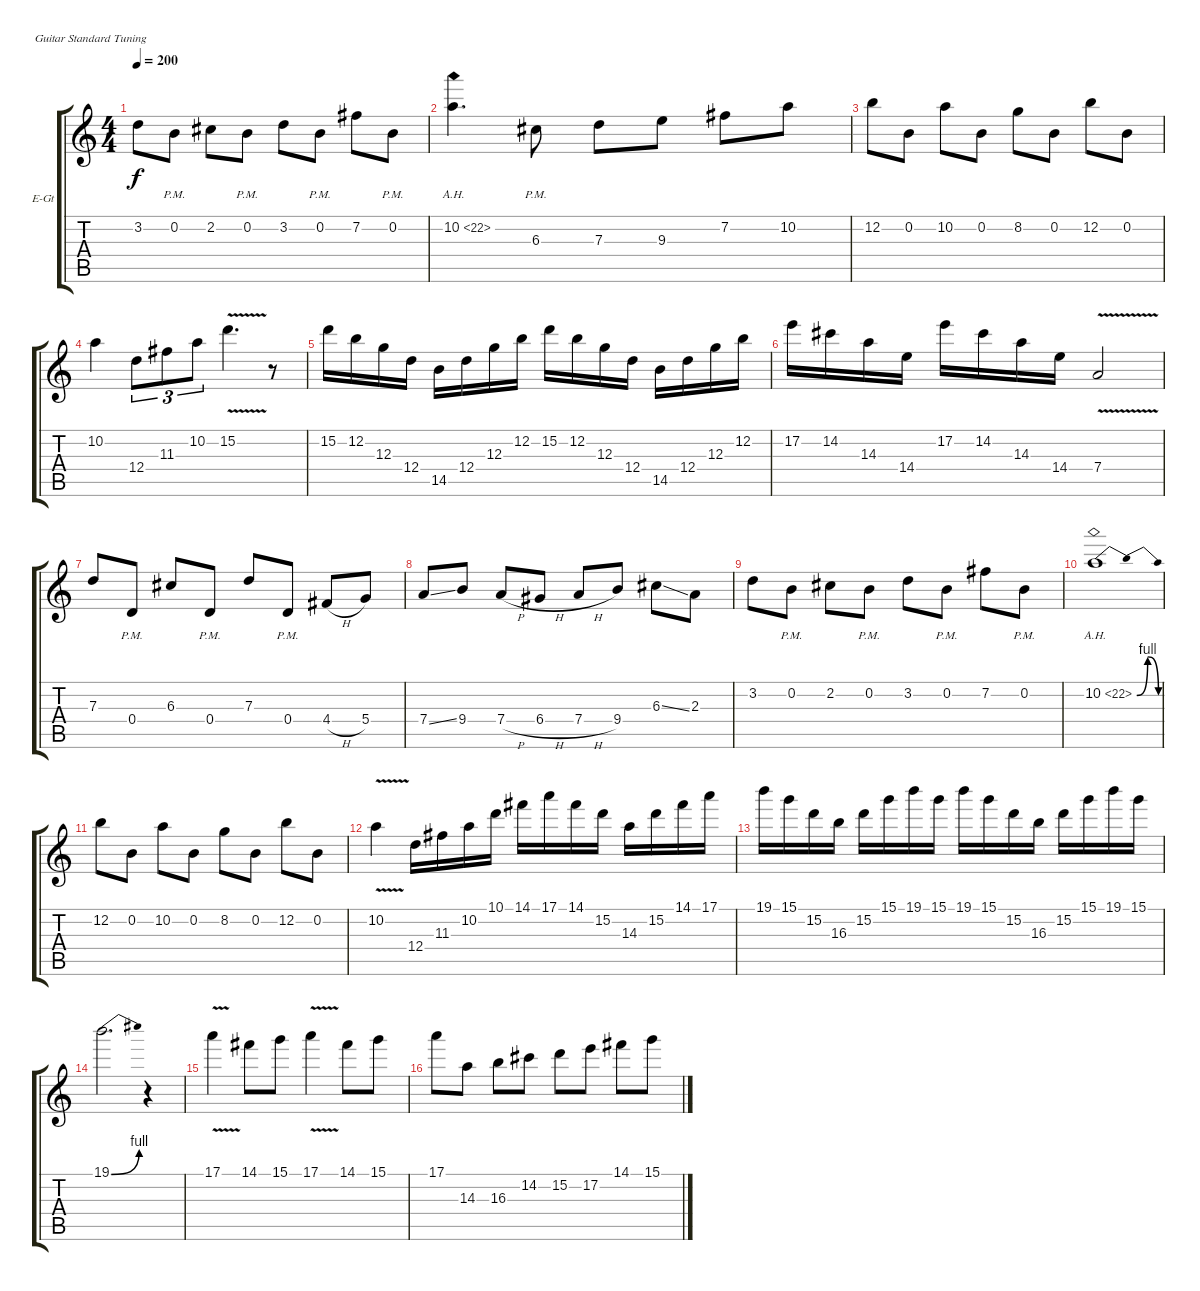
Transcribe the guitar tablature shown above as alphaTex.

\bracketExtendMode groupsimilarinstruments
\firstSystemTrackNameOrientation horizontal
\otherSystemsTrackNameOrientation horizontal
\track ("Guitarra Solist." "E-Gt") {instrument overdrivenguitar}
\staff {score tabs}
\tuning (E4 B3 G3 D3 A2 E2)
\ts (4 4)
\tempo 200
\clef g2
\ks c
3.2.8{dy f} 0.2{pm}.8 2.2.8 0.2{pm}.8 3.2.8 0.2{pm}.8 7.2.8 0.2{pm}.8 |
10.2{ah 12}.4{d} 6.3{pm}.8 7.3.8 9.3.8 7.2.8 10.2.8 |
12.2.8 0.2.8 10.2.8 0.2.8 8.2.8 0.2.8 12.2.8 0.2.8 |
10.2.4 12.4.8{tu (3 2)} 11.3.8{tu (3 2)} 10.2.8{tu (3 2)} 15.2{v}.4{d} r.8 |
15.2.16 12.2.16 12.3.16 12.4.16 14.5.16 12.4.16 12.3.16 12.2.16 15.2.16 12.2.16 12.3.16 12.4.16 14.5.16 12.4.16 12.3.16 12.2.16 |
17.2.16 14.2.16 14.3.16 14.4.16 17.2.16 14.2.16 14.3.16 14.4.16 7.4{v}.2 |
7.3.8 0.4{pm}.8 6.3.8 0.4{pm}.8 7.3.8 0.4{pm}.8 4.4{h}.8 5.4.8 |
7.4{ss}.8 9.4.8 7.4{h}.8 6.4{h}.8 7.4{h}.8 9.4.8 6.3{ss}.8 2.3.8 |
3.2.8 0.2{pm}.8 2.2.8 0.2{pm}.8 3.2.8 0.2{pm}.8 7.2.8 0.2{pm}.8 |
10.2{be (bendrelease 0 0 30 4 30 4 60 0) ah 12}.1 |
12.2.8 0.2.8 10.2.8 0.2.8 8.2.8 0.2.8 12.2.8 0.2.8 |
10.2{v}.4 12.4.16 11.3.16 10.2.16 10.1.16 14.1.16 17.1.16 14.1.16 15.2.16 14.3.16 15.2.16 14.1.16 17.1.16 |
19.1.16 15.1.16 15.2.16 16.3.16 15.2.16 15.1.16 19.1.16 15.1.16 19.1.16 15.1.16 15.2.16 16.3.16 15.2.16 15.1.16 19.1.16 15.1.16 |
19.1{be (bend 0 0 60 4)}.2{d} r.4 |
17.1{v}.4 14.1.8 15.1.8 17.1{v}.4 14.1.8 15.1.8 |
17.1.8 14.3.8 16.3.8 14.2.8 15.2.8 17.2.8 14.1.8 15.1.8
